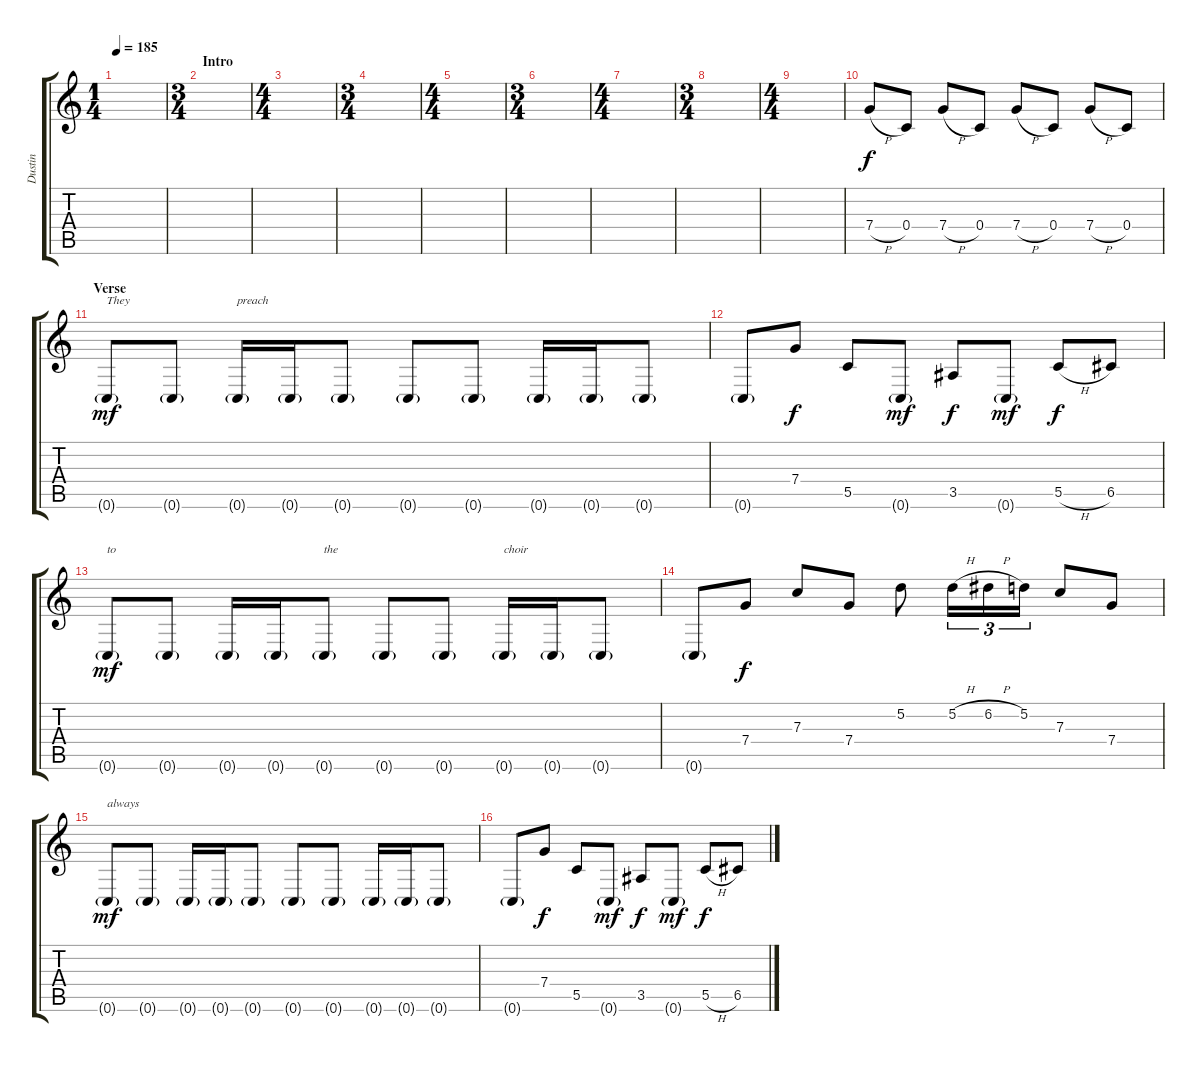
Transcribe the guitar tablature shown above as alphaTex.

\track ("Dustin" "Dustin") {instrument overdrivenguitar}
\staff {score tabs}
\tuning (D4 A3 F3 C3 G2 C2) {hide}
\ts (1 4)
\tempo 185
\clef g2
\ks c
|
\ts (3 4)
\section ("" "Intro")
|
\ts (4 4)
|
\ts (3 4)
|
\ts (4 4)
|
\ts (3 4)
|
\ts (4 4)
|
\ts (3 4)
|
\ts (4 4)
|
7.4{h}.8 0.4.8 7.4{h}.8 0.4.8 7.4{h}.8 0.4.8 7.4{h}.8 0.4.8 |
\section ("" "Verse")
0.6{g}.8{txt "They" dy mf} 0.6{g}.8 0.6{g}.16{txt "preach"} 0.6{g}.16 0.6{g}.8 0.6{g}.8 0.6{g}.8 0.6{g}.16 0.6{g}.16 0.6{g}.8 |
0.6{g}.8 7.4.8{dy f} 5.5.8 0.6{g}.8{dy mf} 3.5.8{dy f} 0.6{g}.8{dy mf} 5.5{h}.8{dy f} 6.5.8 |
0.6{g}.8{txt "to" dy mf} 0.6{g}.8 0.6{g}.16 0.6{g}.16 0.6{g}.8{txt "the"} 0.6{g}.8 0.6{g}.8 0.6{g}.16{txt "choir"} 0.6{g}.16 0.6{g}.8 |
0.6{g}.8 7.4.8{dy f} 7.3.8 7.4.8 5.2.8 5.2{h}.16{tu (3 2)} 6.2{h}.16{tu (3 2)} 5.2.16{tu (3 2)} 7.3.8 7.4.8 |
0.6{g}.8{txt "always" dy mf} 0.6{g}.8 0.6{g}.16 0.6{g}.16 0.6{g}.8 0.6{g}.8 0.6{g}.8 0.6{g}.16 0.6{g}.16 0.6{g}.8 |
0.6{g}.8 7.4.8{dy f} 5.5.8 0.6{g}.8{dy mf} 3.5.8{dy f} 0.6{g}.8{dy mf} 5.5{h}.8{dy f} 6.5.8
